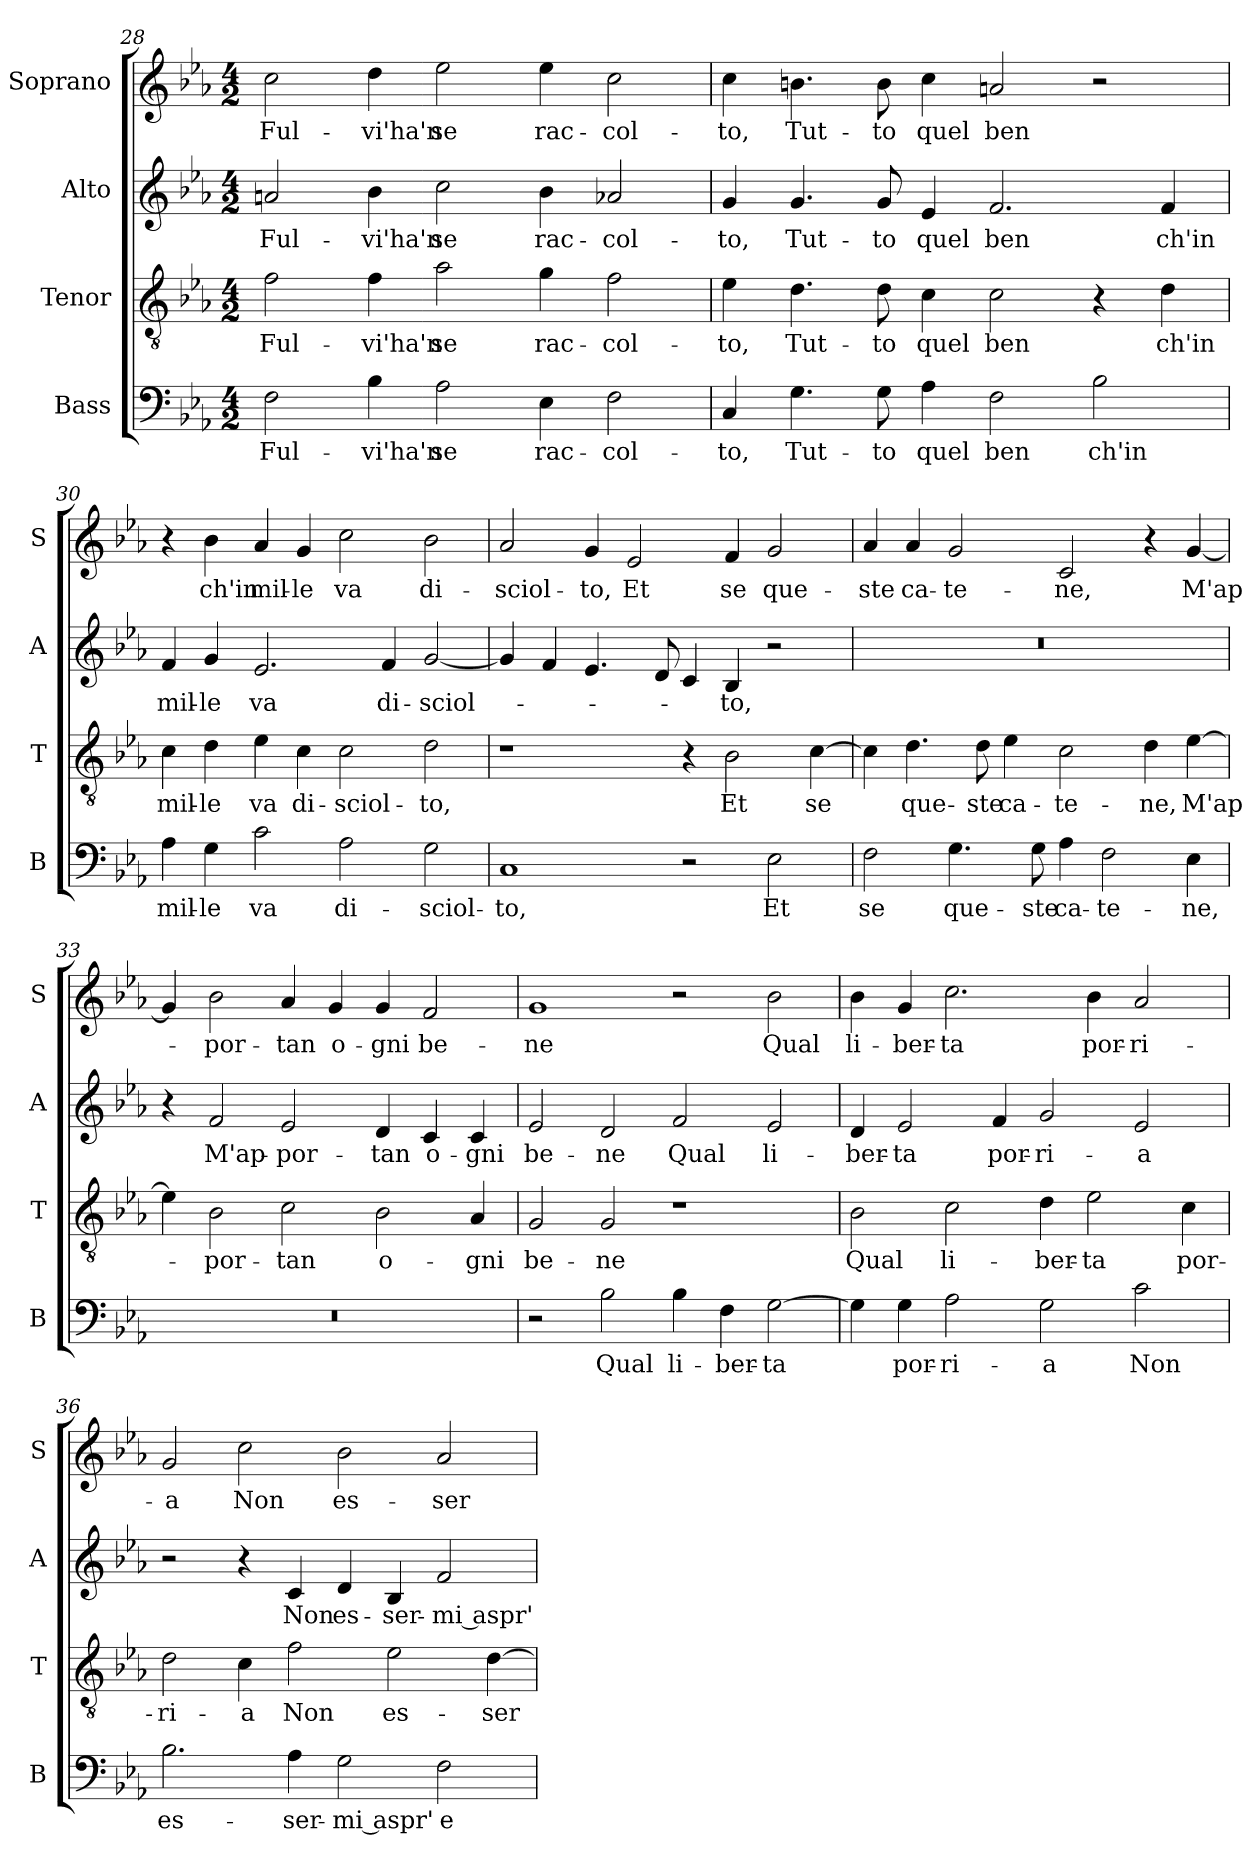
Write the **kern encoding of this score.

**kern	**text	**kern	**text	**kern	**text	**kern	**text
*part4	*part4	*part3	*part3	*part2	*part2	*part1	*part1
*staff4	*staff4	*staff3	*staff3	*staff2	*staff2	*staff1	*staff1
*I"Bass	*	*I"Tenor	*	*I"Alto	*	*I"Soprano	*
*I'B	*	*I'T	*	*I'A	*	*I'S	*
*clefF4	*	*clefGv2	*	*clefG2	*	*clefG2	*
*k[b-e-a-]	*	*k[b-e-a-]	*	*k[b-e-a-]	*	*k[b-e-a-]	*
*E-:	*	*E-:	*	*E-:	*	*E-:	*
*M4/2	*	*M4/2	*	*M4/2	*	*M4/2	*
=28	=28	=28	=28	=28	=28	=28	=28
!	!LO:LY:b	!	!LO:LY:b	!	!LO:LY:b	!	!LO:LY:b
2F\	Ful-	2f\	Ful-	2an/	Ful-	2cc\	Ful-
!	!LO:LY:b	!	!LO:LY:b	!	!LO:LY:b	!	!LO:LY:b
4B-\	-vi'ha'n	4f\	-vi'ha'n	4b-\	-vi'ha'n	4dd\	-vi'ha'n
!	!LO:LY:b	!	!LO:LY:b	!	!LO:LY:b	!	!LO:LY:b
2A-\	se	2a-\	se	2cc\	se	2ee-\	se
!	!LO:LY:b	!	!LO:LY:b	!	!LO:LY:b	!	!LO:LY:b
4E-\	rac-	4g\	rac-	4b-\	rac-	4ee-\	rac-
!	!LO:LY:b	!	!LO:LY:b	!	!LO:LY:b	!	!LO:LY:b
2F\	-col-	2f\	-col-	2a-X/	-col-	2cc\	-col-
!!LO:LB:g=z
=29	=29	=29	=29	=29	=29	=29	=29
!	!LO:LY:b	!	!LO:LY:b	!	!LO:LY:b	!	!LO:LY:b
4C/	-to,	4e-\	-to,	4g/	-to,	4cc\	-to,
!	!LO:LY:b	!	!LO:LY:b	!	!LO:LY:b	!	!LO:LY:b
4.G\	Tut-	4.d\	Tut-	4.g/	Tut-	4.bn\	Tut-
!	!LO:LY:b	!	!LO:LY:b	!	!LO:LY:b	!	!LO:LY:b
8G\	-to	8d\	-to	8g/	-to	8b\	-to
!	!LO:LY:b	!	!LO:LY:b	!	!LO:LY:b	!	!LO:LY:b
4A-\	quel	4c\	quel	4e-/	quel	4cc\	quel
!	!LO:LY:b	!	!LO:LY:b	!	!LO:LY:b	!	!LO:LY:b
2F\	ben	2c\	ben	2.f/	ben	2an/	ben
!	!LO:LY:b	!	!	!	!	!	!
2B-\	ch'in	4r	.	.	.	2r	.
!	!	!	!LO:LY:b	!	!LO:LY:b	!	!
.	.	4d\	ch'in	4f/	ch'in	.	.
=30	=30	=30	=30	=30	=30	=30	=30
!	!LO:LY:b	!	!LO:LY:b	!	!LO:LY:b	!	!
4A-\	mil-	4c\	mil-	4f/	mil-	4r	.
!	!LO:LY:b	!	!LO:LY:b	!	!LO:LY:b	!	!LO:LY:b
4G\	-le	4d\	-le	4g/	-le	4b-\	ch'in
!	!LO:LY:b	!	!LO:LY:b	!	!LO:LY:b	!	!LO:LY:b
2c\	va	4e-\	va	2.e-/	va	4a-/	mil-
!	!	!	!LO:LY:b	!	!	!	!LO:LY:b
.	.	4c\	di-	.	.	4g/	-le
!	!LO:LY:b	!	!LO:LY:b	!	!	!	!LO:LY:b
2A-\	di-	2c\	-sciol-	.	.	2cc\	va
!	!	!	!	!	!LO:LY:b	!	!
.	.	.	.	4f/	di-	.	.
!	!LO:LY:b	!	!LO:LY:b	!	!LO:LY:b	!	!LO:LY:b
2G\	-sciol-	2d\	-to,	[2g/	-sciol-	2b-\	di-
=31	=31	=31	=31	=31	=31	=31	=31
!	!LO:LY:b	!	!	!	!	!	!LO:LY:b
1C	-to,	1r	.	4g/]	.	2a-/	-sciol-
.	.	.	.	4f/	.	.	.
!	!	!	!	!	!	!	!LO:LY:b
.	.	.	.	4.e-/	.	4g/	-to,
!	!	!	!	!	!	!	!LO:LY:b
.	.	.	.	.	.	2e-/	Et
.	.	.	.	8d/	.	.	.
2r	.	4r	.	4c/	.	.	.
!	!	!	!LO:LY:b	!	!LO:LY:b	!	!LO:LY:b
.	.	2B-\	Et	4B-/	-to,	4f/	se
!	!LO:LY:b	!	!	!	!	!	!LO:LY:b
2E-\	Et	.	.	2r	.	2g/	que-
!	!	!	!LO:LY:b	!	!	!	!
.	.	[4c\	se	.	.	.	.
!!LO:LB:g=z
=32	=32	=32	=32	=32	=32	=32	=32
!	!LO:LY:b	!	!	!	!	!	!LO:LY:b
2F\	se	4c\]	.	0r	.	4a-/	-ste
!	!	!	!LO:LY:b	!	!	!	!LO:LY:b
.	.	4.d\	que-	.	.	4a-/	ca-
!	!LO:LY:b	!	!	!	!	!	!LO:LY:b
4.G\	que-	.	.	.	.	2g/	-te-
!	!	!	!LO:LY:b	!	!	!	!
.	.	8d\	-ste	.	.	.	.
!	!	!	!LO:LY:b	!	!	!	!
.	.	4e-\	ca-	.	.	.	.
!	!LO:LY:b	!	!	!	!	!	!
8G\	-ste	.	.	.	.	.	.
!	!LO:LY:b	!	!LO:LY:b	!	!	!	!LO:LY:b
4A-\	ca-	2c\	-te-	.	.	2c/	-ne,
!	!LO:LY:b	!	!	!	!	!	!
2F\	-te-	.	.	.	.	.	.
!	!	!	!LO:LY:b	!	!	!	!
.	.	4d\	-ne,	.	.	4r	.
!	!LO:LY:b	!	!LO:LY:b	!	!	!	!LO:LY:b
4E-\	-ne,	[4e-\	M'ap-	.	.	[4g/	M'ap-
=33	=33	=33	=33	=33	=33	=33	=33
0r	.	4e-\]	.	4r	.	4g/]	.
!	!	!	!LO:LY:b	!	!LO:LY:b	!	!LO:LY:b
.	.	2B-\	-por-	2f/	M'ap-	2b-\	-por-
!	!	!	!LO:LY:b	!	!LO:LY:b	!	!LO:LY:b
.	.	2c\	-tan	2e-/	-por-	4a-/	-tan
!	!	!	!	!	!	!	!LO:LY:b
.	.	.	.	.	.	4g/	o-
!	!	!	!LO:LY:b	!	!LO:LY:b	!	!LO:LY:b
.	.	2B-\	o-	4d/	-tan	4g/	-gni
!	!	!	!	!	!LO:LY:b	!	!LO:LY:b
.	.	.	.	4c/	o-	2f/	be-
!	!	!	!LO:LY:b	!	!LO:LY:b	!	!
.	.	4A-/	-gni	4c/	-gni	.	.
=34	=34	=34	=34	=34	=34	=34	=34
!	!	!	!LO:LY:b	!	!LO:LY:b	!	!LO:LY:b
2r	.	2G/	be-	2e-/	be-	1g	-ne
!	!LO:LY:b	!	!LO:LY:b	!	!LO:LY:b	!	!
2B-\	Qual	2G/	-ne	2d/	-ne	.	.
!	!LO:LY:b	!	!	!	!LO:LY:b	!	!
4B-\	li-	1r	.	2f/	Qual	2r	.
!	!LO:LY:b	!	!	!	!	!	!
4F\	-ber-	.	.	.	.	.	.
!	!LO:LY:b	!	!	!	!LO:LY:b	!	!LO:LY:b
[2G\	-ta	.	.	2e-/	li-	2b-\	Qual
!!LO:PB:g=z
=35	=35	=35	=35	=35	=35	=35	=35
!	!	!	!LO:LY:b	!	!LO:LY:b	!	!LO:LY:b
4G\]	.	2B-\	Qual	4d/	-ber-	4b-\	li-
!	!LO:LY:b	!	!	!	!LO:LY:b	!	!LO:LY:b
4G\	por-	.	.	2e-/	-ta	4g/	-ber-
!	!LO:LY:b	!	!LO:LY:b	!	!	!	!LO:LY:b
2A-\	-ri-	2c\	li-	.	.	2.cc\	-ta
!	!	!	!	!	!LO:LY:b	!	!
.	.	.	.	4f/	por-	.	.
!	!LO:LY:b	!	!LO:LY:b	!	!LO:LY:b	!	!
2G\	-a	4d\	-ber-	2g/	-ri-	.	.
!	!	!	!LO:LY:b	!	!	!	!LO:LY:b
.	.	2e-\	-ta	.	.	4b-\	por-
!	!LO:LY:b	!	!	!	!LO:LY:b	!	!LO:LY:b
2c\	Non	.	.	2e-/	-a	2a-/	-ri-
!	!	!	!LO:LY:b	!	!	!	!
.	.	4c\	por-	.	.	.	.
=36	=36	=36	=36	=36	=36	=36	=36
!	!LO:LY:b	!	!LO:LY:b	!	!	!	!LO:LY:b
2.B-\	es-	2d\	-ri-	2r	.	2g/	-a
!	!	!	!LO:LY:b	!	!	!	!LO:LY:b
.	.	4c\	-a	4r	.	2cc\	Non
!	!LO:LY:b	!	!LO:LY:b	!	!LO:LY:b	!	!
4A-\	-ser-	2f\	Non	4c/	Non	.	.
!	!LO:LY:b	!	!	!	!LO:LY:b	!	!LO:LY:b
2G\	-mi aspr'	.	.	4d/	es-	2b-\	es-
!	!	!	!LO:LY:b	!	!LO:LY:b	!	!
.	.	2e-\	es-	4B-/	-ser-	.	.
!	!LO:LY:b	!	!	!	!LO:LY:b	!	!LO:LY:b
2F\	e	.	.	2f/	-mi aspr'	2a-/	-ser-
!	!	!	!LO:LY:b	!	!	!	!
.	.	[4d\	-ser-	.	.	.	.
=	=	=	=	=	=	=	=
*-	*-	*-	*-	*-	*-	*-	*-
